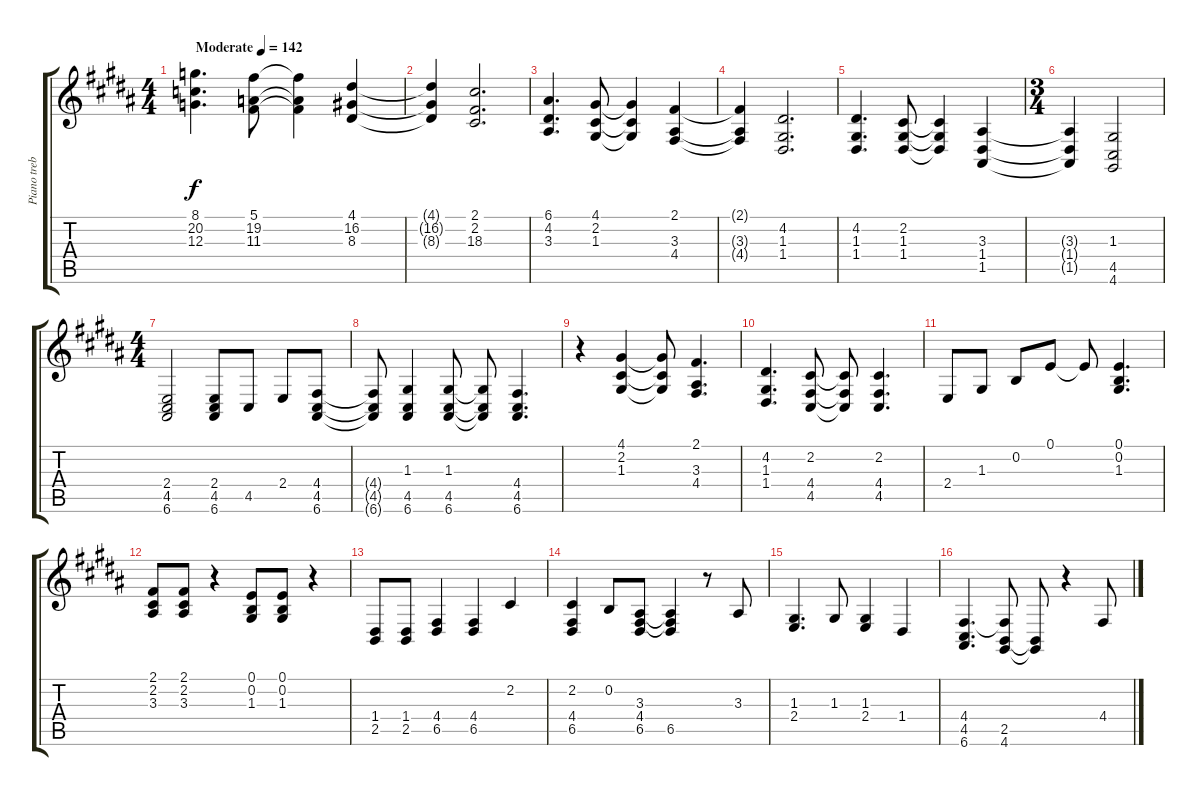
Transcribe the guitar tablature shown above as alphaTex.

\track ("Piano treble clef" "Piano treb") {instrument brightacousticpiano}
\staff {score tabs}
\tuning (E4 B3 G3 D3 A2 E2) {hide}
\ts (4 4)
\tempo (142 "Moderate")
\clef g2
\ks b
(8.1 20.2 12.3).4{d dy f instrument brightacousticpiano} (5.1 19.2 11.3).8 (5.1{t} 19.2{t} 11.3{t}).4 (4.1 16.2 8.3).4 |
(4.1{t} 16.2{t} 8.3{t}).4 (2.1 2.2 18.3).2{d} |
(6.1 4.2 3.3).4{d} (4.1 2.2 1.3).8 (4.1{t} 2.2{t} 1.3{t}).4 (2.1 3.3 4.4).4 |
(2.1{t} 3.3{t} 4.4{t}).4 (4.2 1.3 1.4).2{d} |
(4.2 1.3 1.4).4{d} (2.2 1.3 1.4).8 (2.2{t} 1.3{t} 1.4{t}).4 (3.3 1.4 1.5).4 |
\ts (3 4)
(3.3{t} 1.4{t} 1.5{t}).4 (1.3 4.5 4.6).2 |
\ts (4 4)
(2.4 4.5 6.6).2 (2.4 4.5 6.6).8 4.5.8 2.4.8 (4.4 4.5 6.6).8 |
(4.4{t} 4.5{t} 6.6{t}).8 (1.3 4.5 6.6).4 (1.3 4.5 6.6).8 (1.3{t} 4.5{t} 6.6{t}).8 (4.4 4.5 6.6).4{d} |
r.4 (4.1 2.2 1.3).4 (4.1{t} 2.2{t} 1.3{t}).8 (2.1 3.3 4.4).4{d} |
(4.2 1.3 1.4).4{d} (2.2 4.4 4.5).8 (2.2{t} 4.4{t} 4.5{t}).8 (2.2 4.4 4.5).4{d} |
2.4.8 1.3.8 0.2.8 0.1.8 0.1{t}.8 (0.1 0.2 1.3).4{d} |
(2.1 2.2 3.3).8 (2.1 2.2 3.3).8 r.4 (0.1 0.2 1.3).8 (0.1 0.2 1.3).8 r.4 |
(1.4 2.5).8 (1.4 2.5).8 (4.4 6.5).4 (4.4 6.5).4 2.2.4 |
(2.2 4.4 6.5).4 0.2.8 (3.3 4.4 6.5).8 (3.3{t} 4.4{t} 6.5).4 r.8 3.3.8 |
(1.3 2.4).4{d} 1.3.8 (1.3 2.4).4 1.4.4 |
(4.4 4.5 6.6).4{d} (4.4{t} 2.5 4.6).8 (2.5{t} 4.6{t}).8 r.4 4.4.8
